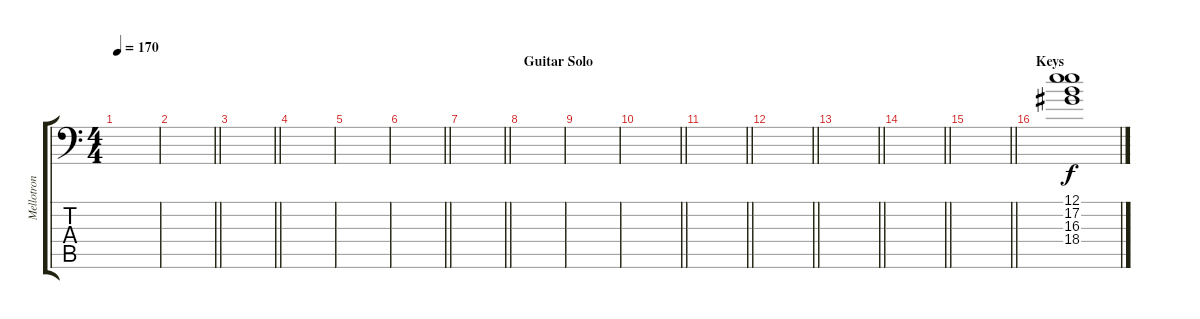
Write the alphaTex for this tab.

\track ("Mellotron" "Mellotron") {instrument stringensemble1}
\staff {score tabs}
\tuning (E4 B3 G3 D3 A2 E1) {hide}
\ts (4 4)
\tempo 170
\clef f4
\ks c
|
\barLineRight lightlight
|
\barLineRight lightlight
|
\section ("" "")
|
|
\barLineRight lightlight
|
\barLineRight lightlight
|
\section ("" "Guitar Solo")
|
|
\barLineRight lightlight
|
\barLineRight lightlight
|
\section ("" "")
\barLineRight lightlight
|
\barLineRight lightlight
|
\barLineRight lightlight
|
\barLineRight lightlight
|
\section ("" "Keys")
(12.1 17.2 16.3 18.4).1{volume 9 instrument stringensemble1}
